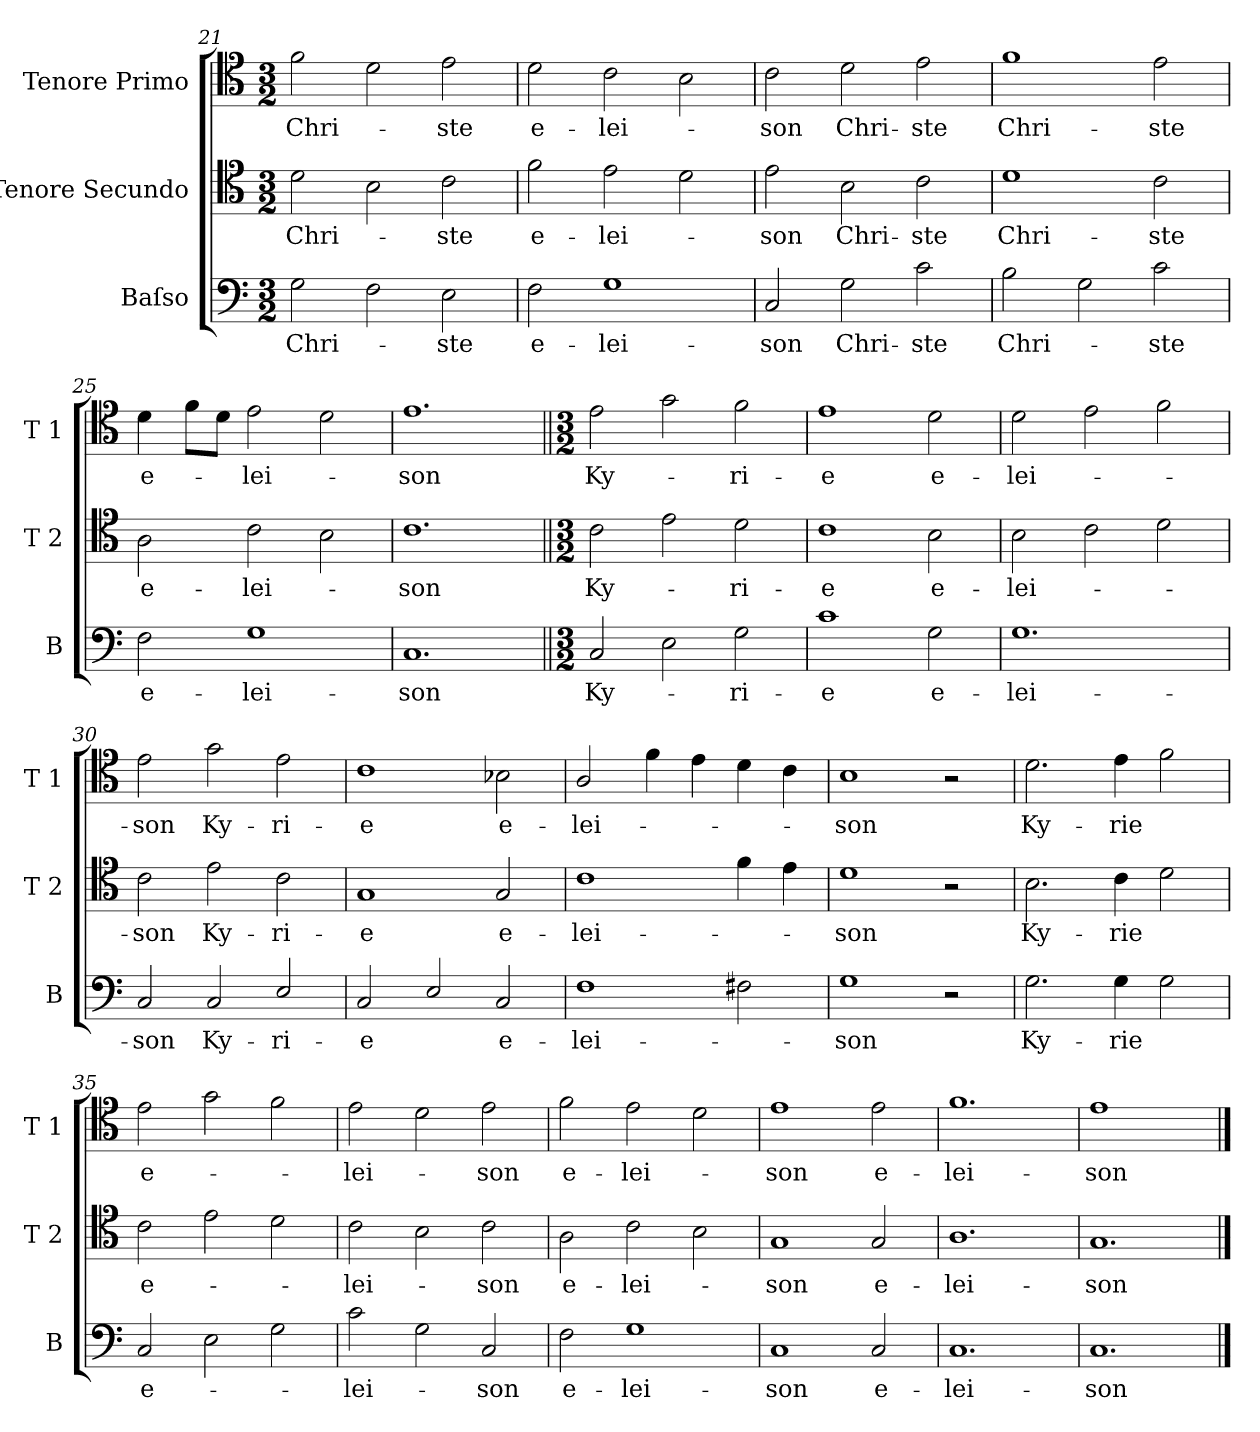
**kern	**text	**kern	**text	**kern	**text
*part3	*part3	*part2	*part2	*part1	*part1
*staff3	*staff3	*staff2	*staff2	*staff1	*staff1
*I"Baſso	*	*I"Tenore Secundo	*	*I"Tenore Primo	*
*I'B	*	*I'T 2	*	*I'T 1	*
*clefF4	*	*clefC4	*	*clefC4	*
*k[]	*	*k[]	*	*k[]	*
*M3/2	*	*M3/2	*	*M3/2	*
=21	=21	=21	=21	=21	=21
2G\	Chri-	2d\	Chri-	2f\	Chri-
2F\	.	2B\	.	2d\	.
2E\	-ste	2c\	-ste	2e\	-ste
=22	=22	=22	=22	=22	=22
2F\	e-	2f\	e-	2d\	e-
1G	-lei-	2e\	-lei-	2c\	-lei-
.	.	2d\	.	2B\	.
=23	=23	=23	=23	=23	=23
2C/	-son	2e\	-son	2c\	-son
2G\	Chri-	2B\	Chri-	2d\	Chri-
2c\	-ste	2c\	-ste	2e\	-ste
=24	=24	=24	=24	=24	=24
2B\	Chri-	1d	Chri-	1f	Chri-
2G\	.	.	.	.	.
2c\	-ste	2c\	-ste	2e\	-ste
=25	=25	=25	=25	=25	=25
2F\	e-	2A\	e-	4d\	e-
.	.	.	.	8f\L	.
.	.	.	.	8d\J	.
1G	-lei-	2c\	-lei-	2e\	-lei-
.	.	2B\	.	2d\	.
=26	=26	=26	=26	=26	=26
1.C	-son	1.c	-son	1.e	-son
=27||	=27||	=27||	=27||	=27||	=27||
*M3/2	*	*M3/2	*	*M3/2	*
2C/	Ky-	2c\	Ky-	2e\	Ky-
2E\	.	2e\	.	2g\	.
2G\	-ri-	2d\	-ri-	2f\	-ri-
=28	=28	=28	=28	=28	=28
1c	-e	1c	-e	1e	-e
2G\	e-	2B\	e-	2d\	e-
=29	=29	=29	=29	=29	=29
1.G	-lei-	2B\	-lei-	2d\	-lei-
.	.	2c\	.	2e\	.
.	.	2d\	.	2f\	.
=30	=30	=30	=30	=30	=30
2C/	-son	2c\	-son	2e\	-son
2C/	Ky-	2e\	Ky-	2g\	Ky-
2E/	-ri-	2c\	-ri-	2e\	-ri-
=31	=31	=31	=31	=31	=31
2C/	-e	1G	-e	1c	-e
2E/	.	.	.	.	.
2C/	e-	2G/	e-	2B-X\	e-
=32	=32	=32	=32	=32	=32
1F	-lei-	1c	-lei-	2A/	-lei-
.	.	.	.	4f\	.
.	.	.	.	4e\	.
2F#X\	.	4f\	.	4d\	.
.	.	4e\	.	4c\	.
=33	=33	=33	=33	=33	=33
1G	-son	1d	-son	1B	-son
2r	.	2r	.	2r	.
=34	=34	=34	=34	=34	=34
2.G\	Ky-	2.B\	Ky-	2.d\	Ky-
4G\	-rie	4c\	-rie	4e\	-rie
2G\	.	2d\	.	2f\	.
=35	=35	=35	=35	=35	=35
2C/	e-	2c\	e-	2e\	e-
2E\	.	2e\	.	2g\	.
2G\	.	2d\	.	2f\	.
=36	=36	=36	=36	=36	=36
2c\	-lei-	2c\	-lei-	2e\	-lei-
2G\	.	2B\	.	2d\	.
2C/	-son	2c\	-son	2e\	-son
=37	=37	=37	=37	=37	=37
2F\	e-	2A\	e-	2f\	e-
1G	-lei-	2c\	-lei-	2e\	-lei-
.	.	2B\	.	2d\	.
=38	=38	=38	=38	=38	=38
1C	-son	1G	-son	1e	-son
2C/	e-	2G/	e-	2e\	e-
=39	=39	=39	=39	=39	=39
1.C	-lei-	1.A	-lei-	1.f	-lei-
=40	=40	=40	=40	=40	=40
!	!	!	!	!LO:N:vis=1	!
1.C	-son	1.G	-son	1.e	-son
==	==	==	==	==	==
*-	*-	*-	*-	*-	*-
